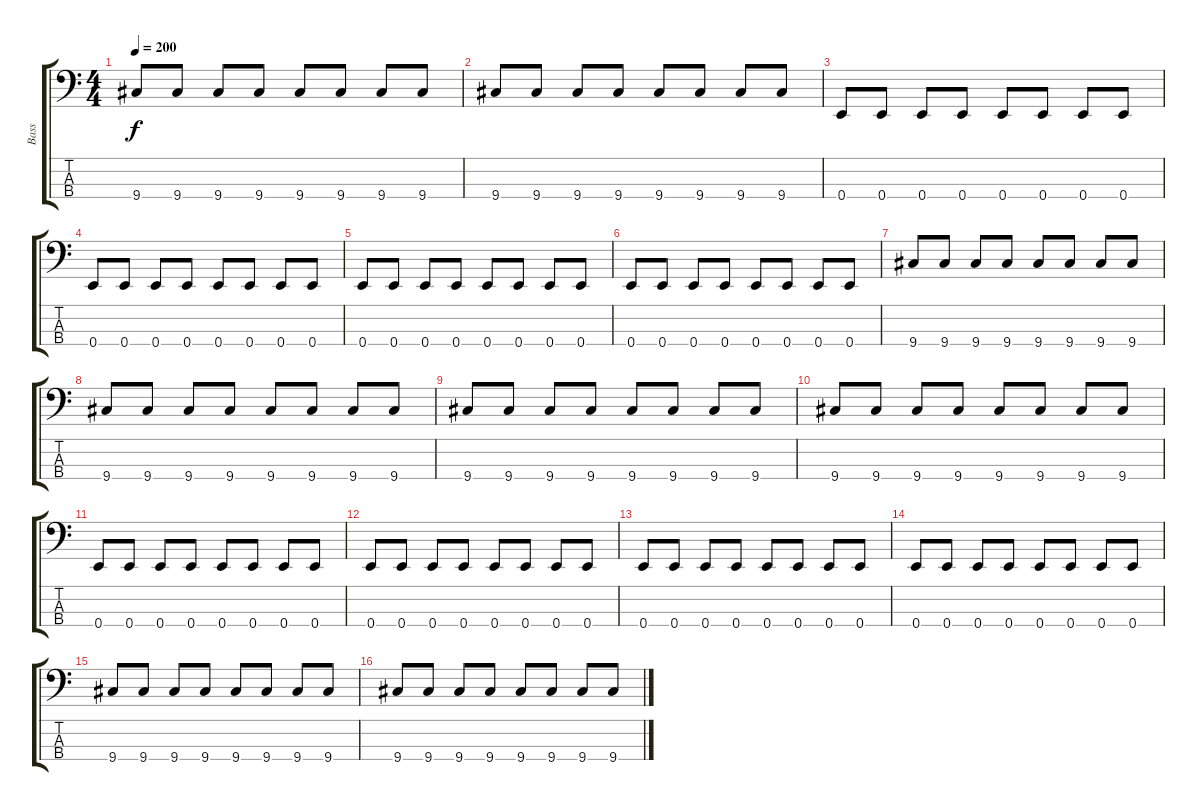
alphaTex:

\track ("Bass" "Bass") {instrument electricbassfinger}
\staff {score tabs}
\tuning (G2 D2 A1 E1) {hide}
\ts (4 4)
\tempo 200
\clef f4
\ks c
9.4.8{dy f} 9.4.8 9.4.8 9.4.8 9.4.8 9.4.8 9.4.8 9.4.8 |
9.4.8 9.4.8 9.4.8 9.4.8 9.4.8 9.4.8 9.4.8 9.4.8 |
0.4.8 0.4.8 0.4.8 0.4.8 0.4.8 0.4.8 0.4.8 0.4.8 |
0.4.8 0.4.8 0.4.8 0.4.8 0.4.8 0.4.8 0.4.8 0.4.8 |
0.4.8 0.4.8 0.4.8 0.4.8 0.4.8 0.4.8 0.4.8 0.4.8 |
0.4.8 0.4.8 0.4.8 0.4.8 0.4.8 0.4.8 0.4.8 0.4.8 |
9.4.8 9.4.8 9.4.8 9.4.8 9.4.8 9.4.8 9.4.8 9.4.8 |
9.4.8 9.4.8 9.4.8 9.4.8 9.4.8 9.4.8 9.4.8 9.4.8 |
9.4.8 9.4.8 9.4.8 9.4.8 9.4.8 9.4.8 9.4.8 9.4.8 |
9.4.8 9.4.8 9.4.8 9.4.8 9.4.8 9.4.8 9.4.8 9.4.8 |
0.4.8 0.4.8 0.4.8 0.4.8 0.4.8 0.4.8 0.4.8 0.4.8 |
0.4.8 0.4.8 0.4.8 0.4.8 0.4.8 0.4.8 0.4.8 0.4.8 |
0.4.8 0.4.8 0.4.8 0.4.8 0.4.8 0.4.8 0.4.8 0.4.8 |
0.4.8 0.4.8 0.4.8 0.4.8 0.4.8 0.4.8 0.4.8 0.4.8 |
9.4.8 9.4.8 9.4.8 9.4.8 9.4.8 9.4.8 9.4.8 9.4.8 |
9.4.8 9.4.8 9.4.8 9.4.8 9.4.8 9.4.8 9.4.8 9.4.8
